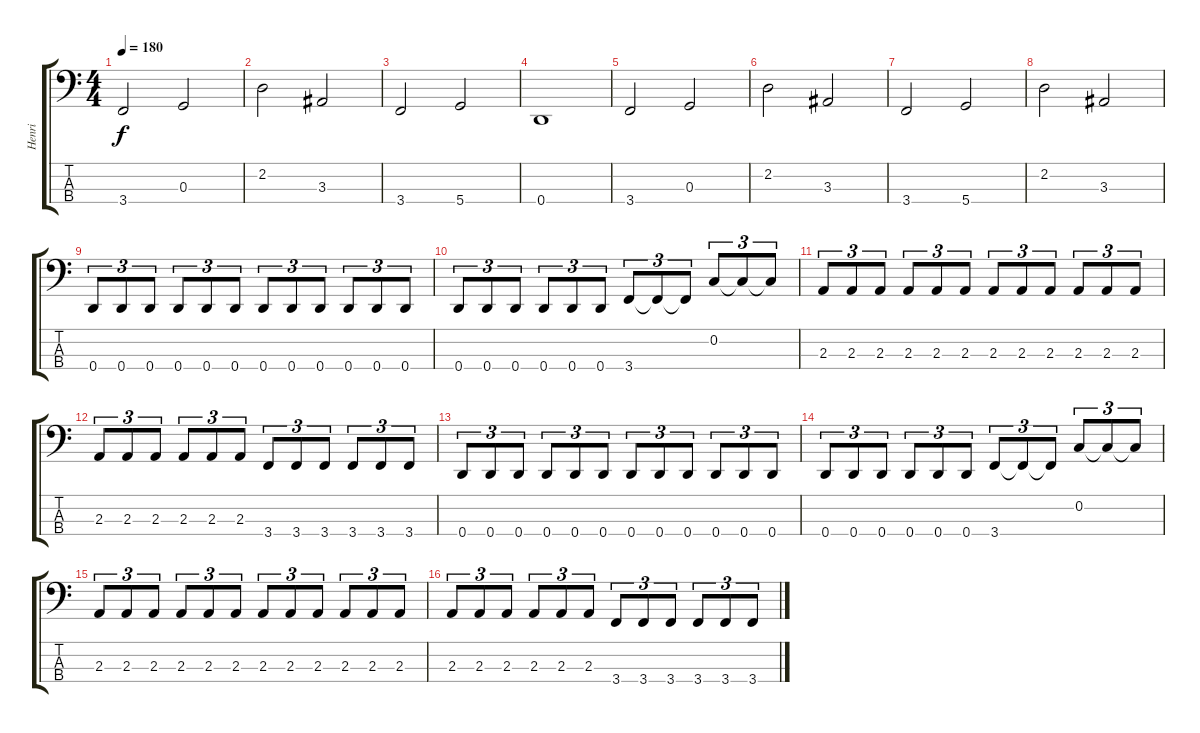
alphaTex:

\track ("Henri" "Henri") {instrument electricbasspick}
\staff {score tabs}
\tuning (F2 C2 G1 D1) {hide}
\ts (4 4)
\tempo 180
\clef f4
\ks c
3.4.2{dy f} 0.3.2 |
2.2.2 3.3.2 |
3.4.2 5.4.2 |
0.4.1 |
3.4.2 0.3.2 |
2.2.2 3.3.2 |
3.4.2 5.4.2 |
2.2.2 3.3.2 |
0.4.8{tu (3 2)} 0.4.8{tu (3 2)} 0.4.8{tu (3 2)} 0.4.8{tu (3 2)} 0.4.8{tu (3 2)} 0.4.8{tu (3 2)} 0.4.8{tu (3 2)} 0.4.8{tu (3 2)} 0.4.8{tu (3 2)} 0.4.8{tu (3 2)} 0.4.8{tu (3 2)} 0.4.8{tu (3 2)} |
0.4.8{tu (3 2)} 0.4.8{tu (3 2)} 0.4.8{tu (3 2)} 0.4.8{tu (3 2)} 0.4.8{tu (3 2)} 0.4.8{tu (3 2)} 3.4.8{tu (3 2)} 3.4{t}.8{tu (3 2)} 3.4{t}.8{tu (3 2)} 0.2.8{tu (3 2)} 0.2{t}.8{tu (3 2)} 0.2{t}.8{tu (3 2)} |
2.3.8{tu (3 2)} 2.3.8{tu (3 2)} 2.3.8{tu (3 2)} 2.3.8{tu (3 2)} 2.3.8{tu (3 2)} 2.3.8{tu (3 2)} 2.3.8{tu (3 2)} 2.3.8{tu (3 2)} 2.3.8{tu (3 2)} 2.3.8{tu (3 2)} 2.3.8{tu (3 2)} 2.3.8{tu (3 2)} |
2.3.8{tu (3 2)} 2.3.8{tu (3 2)} 2.3.8{tu (3 2)} 2.3.8{tu (3 2)} 2.3.8{tu (3 2)} 2.3.8{tu (3 2)} 3.4.8{tu (3 2)} 3.4.8{tu (3 2)} 3.4.8{tu (3 2)} 3.4.8{tu (3 2)} 3.4.8{tu (3 2)} 3.4.8{tu (3 2)} |
0.4.8{tu (3 2)} 0.4.8{tu (3 2)} 0.4.8{tu (3 2)} 0.4.8{tu (3 2)} 0.4.8{tu (3 2)} 0.4.8{tu (3 2)} 0.4.8{tu (3 2)} 0.4.8{tu (3 2)} 0.4.8{tu (3 2)} 0.4.8{tu (3 2)} 0.4.8{tu (3 2)} 0.4.8{tu (3 2)} |
0.4.8{tu (3 2)} 0.4.8{tu (3 2)} 0.4.8{tu (3 2)} 0.4.8{tu (3 2)} 0.4.8{tu (3 2)} 0.4.8{tu (3 2)} 3.4.8{tu (3 2)} 3.4{t}.8{tu (3 2)} 3.4{t}.8{tu (3 2)} 0.2.8{tu (3 2)} 0.2{t}.8{tu (3 2)} 0.2{t}.8{tu (3 2)} |
2.3.8{tu (3 2)} 2.3.8{tu (3 2)} 2.3.8{tu (3 2)} 2.3.8{tu (3 2)} 2.3.8{tu (3 2)} 2.3.8{tu (3 2)} 2.3.8{tu (3 2)} 2.3.8{tu (3 2)} 2.3.8{tu (3 2)} 2.3.8{tu (3 2)} 2.3.8{tu (3 2)} 2.3.8{tu (3 2)} |
2.3.8{tu (3 2)} 2.3.8{tu (3 2)} 2.3.8{tu (3 2)} 2.3.8{tu (3 2)} 2.3.8{tu (3 2)} 2.3.8{tu (3 2)} 3.4.8{tu (3 2)} 3.4.8{tu (3 2)} 3.4.8{tu (3 2)} 3.4.8{tu (3 2)} 3.4.8{tu (3 2)} 3.4.8{tu (3 2)}
